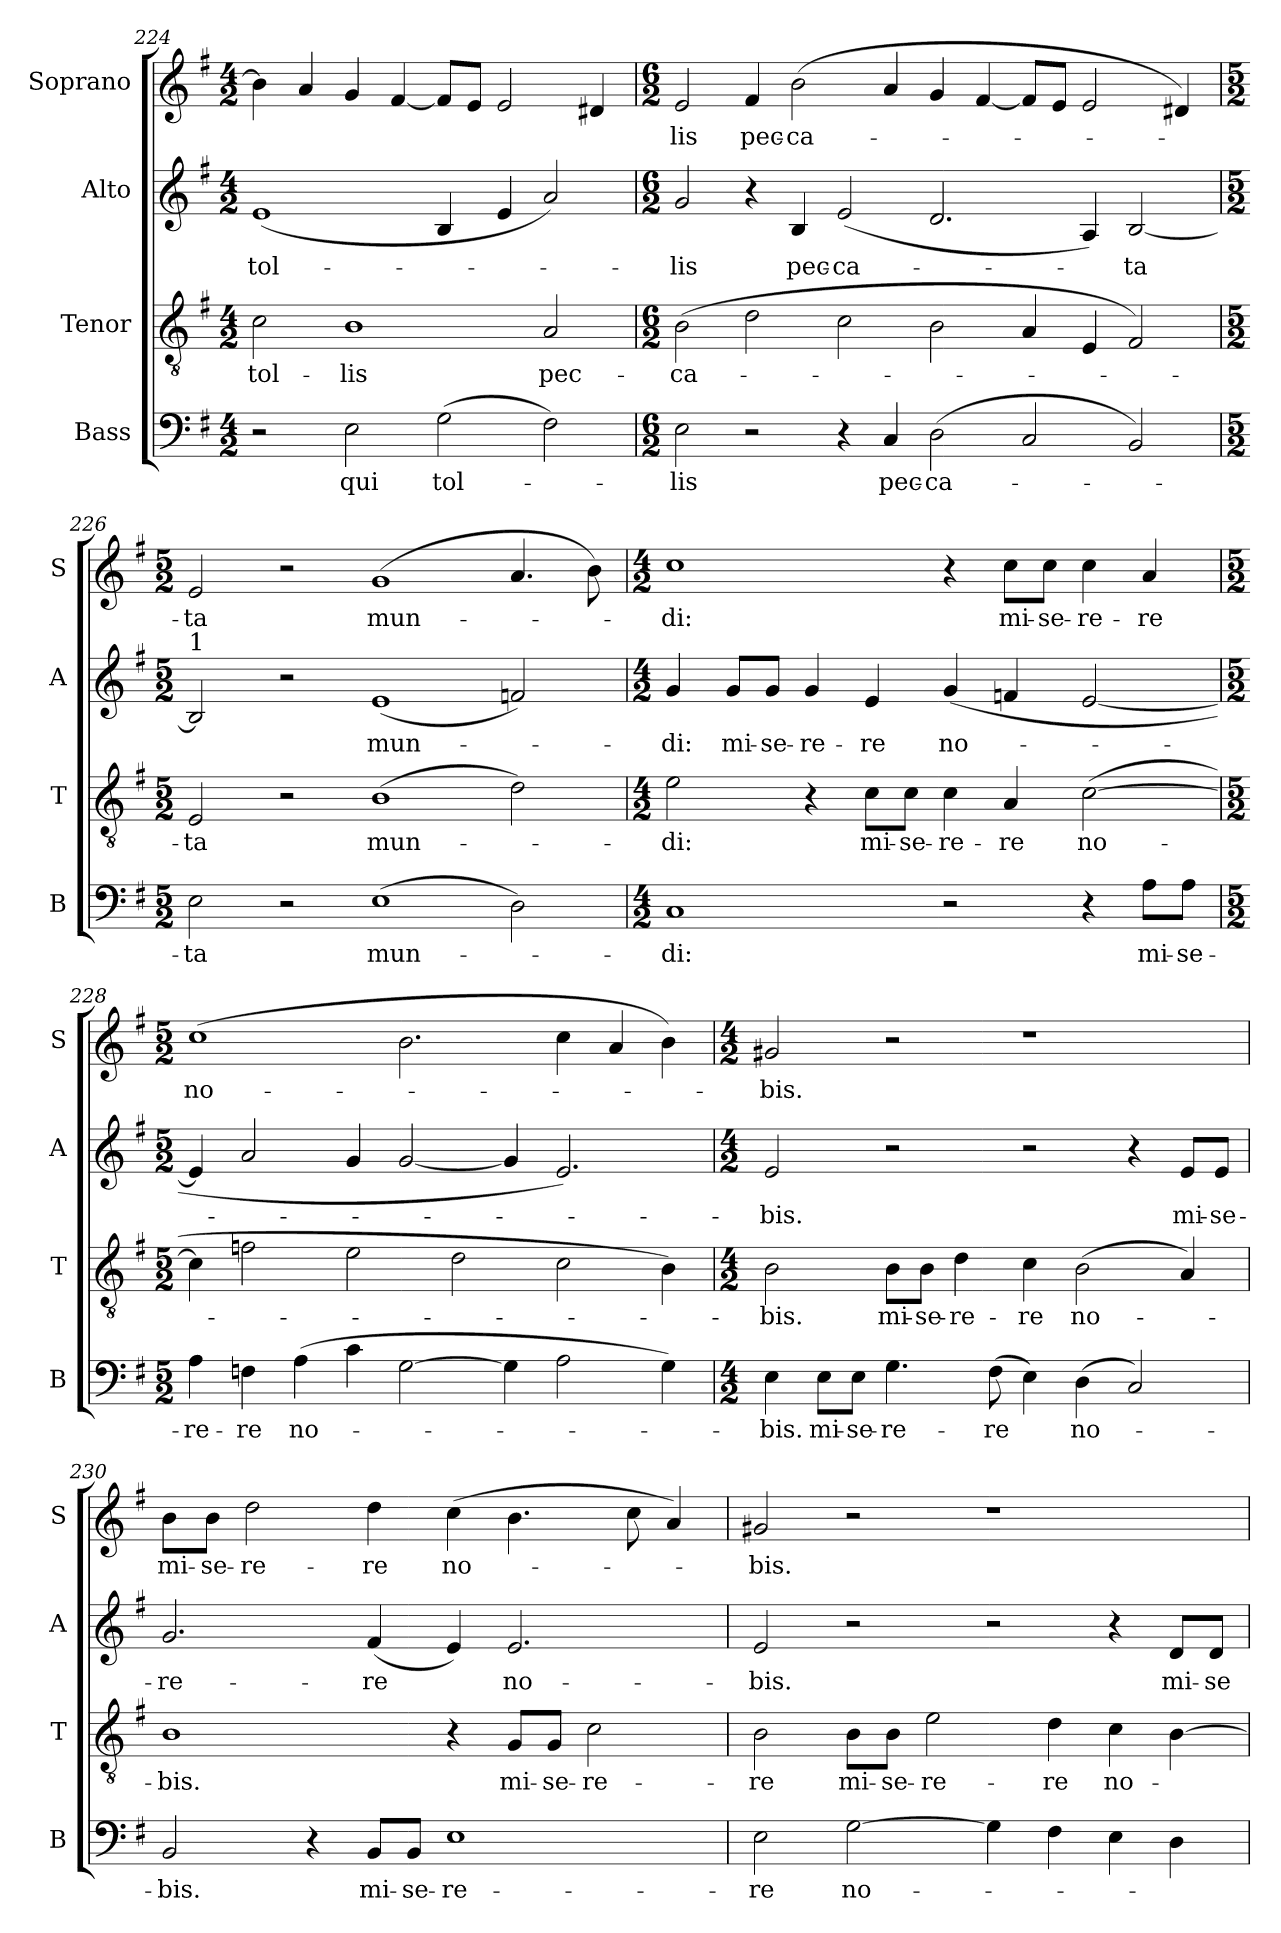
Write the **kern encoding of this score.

**kern	**text	**kern	**text	**kern	**text	**kern	**text
*part4	*part4	*part3	*part3	*part2	*part2	*part1	*part1
*staff4	*staff4	*staff3	*staff3	*staff2	*staff2	*staff1	*staff1
*I"Bass	*	*I"Tenor	*	*I"Alto	*	*I"Soprano	*
*I'B	*	*I'T	*	*I'A	*	*I'S	*
*clefF4	*	*clefGv2	*	*clefG2	*	*clefG2	*
*k[f#]	*	*k[f#]	*	*k[f#]	*	*k[f#]	*
*G:	*	*G:	*	*G:	*	*G:	*
*M4/2	*	*M4/2	*	*M4/2	*	*M4/2	*
=224	=224	=224	=224	=224	=224	=224	=224
!	!	!	!LO:LY:b	!	!LO:LY:b	!	!
2r	.	2c\	tol-	(<1e	tol-	4b\]	.
.	.	.	.	.	.	4a/	.
!	!LO:LY:b	!	!LO:LY:b	!	!	!	!
2E\	qui	1B	-lis	.	.	4g/	.
.	.	.	.	.	.	[4f#/	.
!	!LO:LY:b	!	!	!	!	!	!
(>2G\	tol-	.	.	4B/	.	8f#/L]	.
.	.	.	.	.	.	8e/J	.
.	.	.	.	4e/	.	2e/	.
!	!	!	!LO:LY:b	!	!	!	!
2F#\)	.	2A/	pec-	2a/)	.	.	.
.	.	.	.	.	.	4d#X/	.
!!LO:LB:g=z
=225	=225	=225	=225	=225	=225	=225	=225
*M6/2	*	*M6/2	*	*M6/2	*	*M6/2	*
!	!LO:LY:b	!	!LO:LY:b	!	!LO:LY:b	!	!LO:LY:b
2E\	-lis	(>2B\	-ca-	2g/	-lis	2e/	-lis
!	!	!	!	!	!	!	!LO:LY:b
2r	.	2d\	.	4r	.	4f#/	pec-
!	!	!	!	!	!LO:LY:b	!	!LO:LY:b
.	.	.	.	4B/	pec-	(>2b\	-ca-
!	!	!	!	!	!LO:LY:b	!	!
4r	.	2c\	.	(<2e/	-ca-	.	.
!	!LO:LY:b	!	!	!	!	!	!
4C/	pec-	.	.	.	.	4a/	.
!	!LO:LY:b	!	!	!	!	!	!
(>2D\	-ca-	2B\	.	2.d/	.	4g/	.
.	.	.	.	.	.	[4f#/	.
2C/	.	4A/	.	.	.	8f#/L]	.
.	.	.	.	.	.	8e/J	.
.	.	4E/	.	4A/)	.	2e/	.
!	!	!	!	!	!LO:LY:b	!	!
2BB/)	.	2F#/)	.	[2B/	-ta	.	.
.	.	.	.	.	.	4d#X/)	.
=226	=226	=226	=226	=226	=226	=226	=226
*M5/2	*	*M5/2	*	*M5/2	*	*M5/2	*
!	!	!	!	!LO:TX:a:t=1	!	!	!
!	!LO:LY:b	!	!LO:LY:b	!	!	!	!LO:LY:b
2E\	-ta	2E/	-ta	2B/]	.	2e/	-ta
2r	.	2r	.	2r	.	2r	.
!	!LO:LY:b	!	!LO:LY:b	!	!LO:LY:b	!	!LO:LY:b
(>1E	mun-	(>1B	mun-	(<1e	mun-	(>1g	mun-
2D\)	.	2d\)	.	2fn/)	.	4.a/	.
.	.	.	.	.	.	8b\)	.
!!LO:LB:g=z
=227	=227	=227	=227	=227	=227	=227	=227
*M4/2	*	*M4/2	*	*M4/2	*	*M4/2	*
!	!LO:LY:b	!	!LO:LY:b	!	!LO:LY:b	!	!LO:LY:b
1C	-di:	2e\	-di:	4g/	-di:	1cc	-di:
!	!	!	!	!	!LO:LY:b	!	!
.	.	.	.	8g/L	mi-	.	.
!	!	!	!	!	!LO:LY:b	!	!
.	.	.	.	8g/J	-se-	.	.
!	!	!	!	!	!LO:LY:b	!	!
.	.	4r	.	4g/	-re-	.	.
!	!	!	!LO:LY:b	!	!LO:LY:b	!	!
.	.	8c\L	mi-	4e/	-re	.	.
!	!	!	!LO:LY:b	!	!	!	!
.	.	8c\J	-se-	.	.	.	.
!	!	!	!LO:LY:b	!	!LO:LY:b	!	!
2r	.	4c\	-re-	(>4g/	no-	4r	.
!	!	!	!LO:LY:b	!	!	!	!LO:LY:b
.	.	4A/	-re	4fn/	.	8cc\L	mi-
!	!	!	!	!	!	!	!LO:LY:b
.	.	.	.	.	.	8cc\J	-se-
!	!	!	!LO:LY:b	!	!	!	!LO:LY:b
4r	.	(>[2c\	no-	[2e/	.	4cc\	-re-
!	!LO:LY:b	!	!	!	!	!	!LO:LY:b
8A\L	mi-	.	.	.	.	4a/	-re
!	!LO:LY:b	!	!	!	!	!	!
8A\J	-se-	.	.	.	.	.	.
!!LO:PB:g=z
=228	=228	=228	=228	=228	=228	=228	=228
*M5/2	*	*M5/2	*	*M5/2	*	*M5/2	*
!	!LO:LY:b	!	!	!	!	!	!LO:LY:b
4A\	-re-	4c\]	.	4e/]	.	(>1cc	no-
!	!LO:LY:b	!	!	!	!	!	!
4Fn\	-re	2fn\	.	2a/	.	.	.
!	!LO:LY:b	!	!	!	!	!	!
(>4A\	no-	.	.	.	.	.	.
4c\	.	2e\	.	4g/	.	.	.
[2G\	.	.	.	[2g/	.	2.b\	.
.	.	2d\	.	.	.	.	.
4G\]	.	.	.	4g/]	.	.	.
2A\	.	2c\	.	2.e/)	.	4cc\	.
.	.	.	.	.	.	4a/	.
4G\)	.	4B\)	.	.	.	4b\)	.
=229	=229	=229	=229	=229	=229	=229	=229
*M4/2	*	*M4/2	*	*M4/2	*	*M4/2	*
!	!LO:LY:b	!	!LO:LY:b	!	!LO:LY:b	!	!LO:LY:b
4E\	-bis.	2B\	-bis.	2e/	-bis.	2g#X/	-bis.
!	!LO:LY:b	!	!	!	!	!	!
8E\L	mi-	.	.	.	.	.	.
!	!LO:LY:b	!	!	!	!	!	!
8E\J	-se-	.	.	.	.	.	.
!	!LO:LY:b	!	!LO:LY:b	!	!	!	!
4.G\	-re-	8B\L	mi-	2r	.	2r	.
!	!	!	!LO:LY:b	!	!	!	!
.	.	8B\J	-se-	.	.	.	.
!	!	!	!LO:LY:b	!	!	!	!
.	.	4d\	-re-	.	.	.	.
!	!LO:LY:b	!	!	!	!	!	!
(>8F#\	-re	.	.	.	.	.	.
!	!	!	!LO:LY:b	!	!	!	!
4E\)	.	4c\	-re	2r	.	1r	.
!	!LO:LY:b	!	!LO:LY:b	!	!	!	!
(>4D\	no-	(>2B\	no-	.	.	.	.
2C/)	.	.	.	4r	.	.	.
!	!	!	!	!	!LO:LY:b	!	!
.	.	4A/)	.	8e/L	mi-	.	.
!	!	!	!	!	!LO:LY:b	!	!
.	.	.	.	8e/J	-se-	.	.
!!LO:LB:g=z
=230	=230	=230	=230	=230	=230	=230	=230
!	!LO:LY:b	!	!LO:LY:b	!	!LO:LY:b	!	!LO:LY:b
2BB/	-bis.	1B	-bis.	2.g/	-re-	8b\L	mi-
!	!	!	!	!	!	!	!LO:LY:b
.	.	.	.	.	.	8b\J	-se-
!	!	!	!	!	!	!	!LO:LY:b
.	.	.	.	.	.	2dd\	-re-
4r	.	.	.	.	.	.	.
!	!LO:LY:b	!	!	!	!LO:LY:b	!	!LO:LY:b
8BB/L	mi-	.	.	(<4f#/	-re	4dd\	-re
!	!LO:LY:b	!	!	!	!	!	!
8BB/J	-se-	.	.	.	.	.	.
!	!LO:LY:b	!	!	!	!	!	!LO:LY:b
1E	-re-	4r	.	4e/)	.	(>4cc\	no-
!	!	!	!LO:LY:b	!	!LO:LY:b	!	!
.	.	8G/L	mi-	2.e/	no-	4.b\	.
!	!	!	!LO:LY:b	!	!	!	!
.	.	8G/J	-se-	.	.	.	.
!	!	!	!LO:LY:b	!	!	!	!
.	.	2c\	-re-	.	.	.	.
.	.	.	.	.	.	8cc\	.
.	.	.	.	.	.	4a/)	.
!!LO:PB:g=z
=231	=231	=231	=231	=231	=231	=231	=231
!	!LO:LY:b	!	!LO:LY:b	!	!LO:LY:b	!	!LO:LY:b
2E\	-re	2B\	-re	2e/	-bis.	2g#X/	-bis.
!	!LO:LY:b	!	!LO:LY:b	!	!	!	!
[2G\	no-	8B\L	mi-	2r	.	2r	.
!	!	!	!LO:LY:b	!	!	!	!
.	.	8B\J	-se-	.	.	.	.
!	!	!	!LO:LY:b	!	!	!	!
.	.	2e\	-re-	.	.	.	.
4G\]	.	.	.	2r	.	1r	.
!	!	!	!LO:LY:b	!	!	!	!
4F#\	.	4d\	-re	.	.	.	.
!	!	!	!LO:LY:b	!	!	!	!
4E\	.	4c\	no-	4r	.	.	.
!	!	!	!	!	!LO:LY:b	!	!
4D\	.	[4B\	.	8d/L	mi-	.	.
!	!	!	!	!	!LO:LY:b	!	!
.	.	.	.	8d/J	-se-	.	.
=	=	=	=	=	=	=	=
*-	*-	*-	*-	*-	*-	*-	*-
